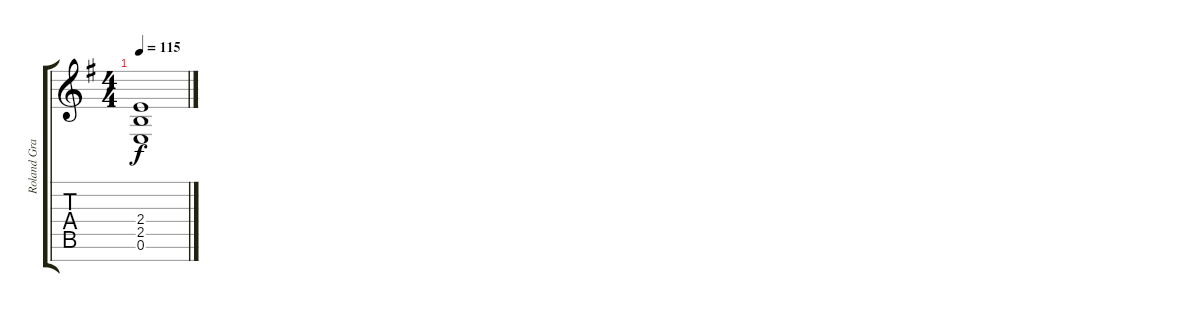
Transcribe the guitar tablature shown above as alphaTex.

\track ("Roland Grapow" "Roland Gra") {instrument distortionguitar}
\staff {score tabs}
\tuning (E4 B3 G3 D3 A2 E2 B1) {hide}
\ts (4 4)
\tempo 115
\clef g2
\ks eminor
(2.4{t} 2.5{t} 0.6{t}).1{dy f volume 0}
